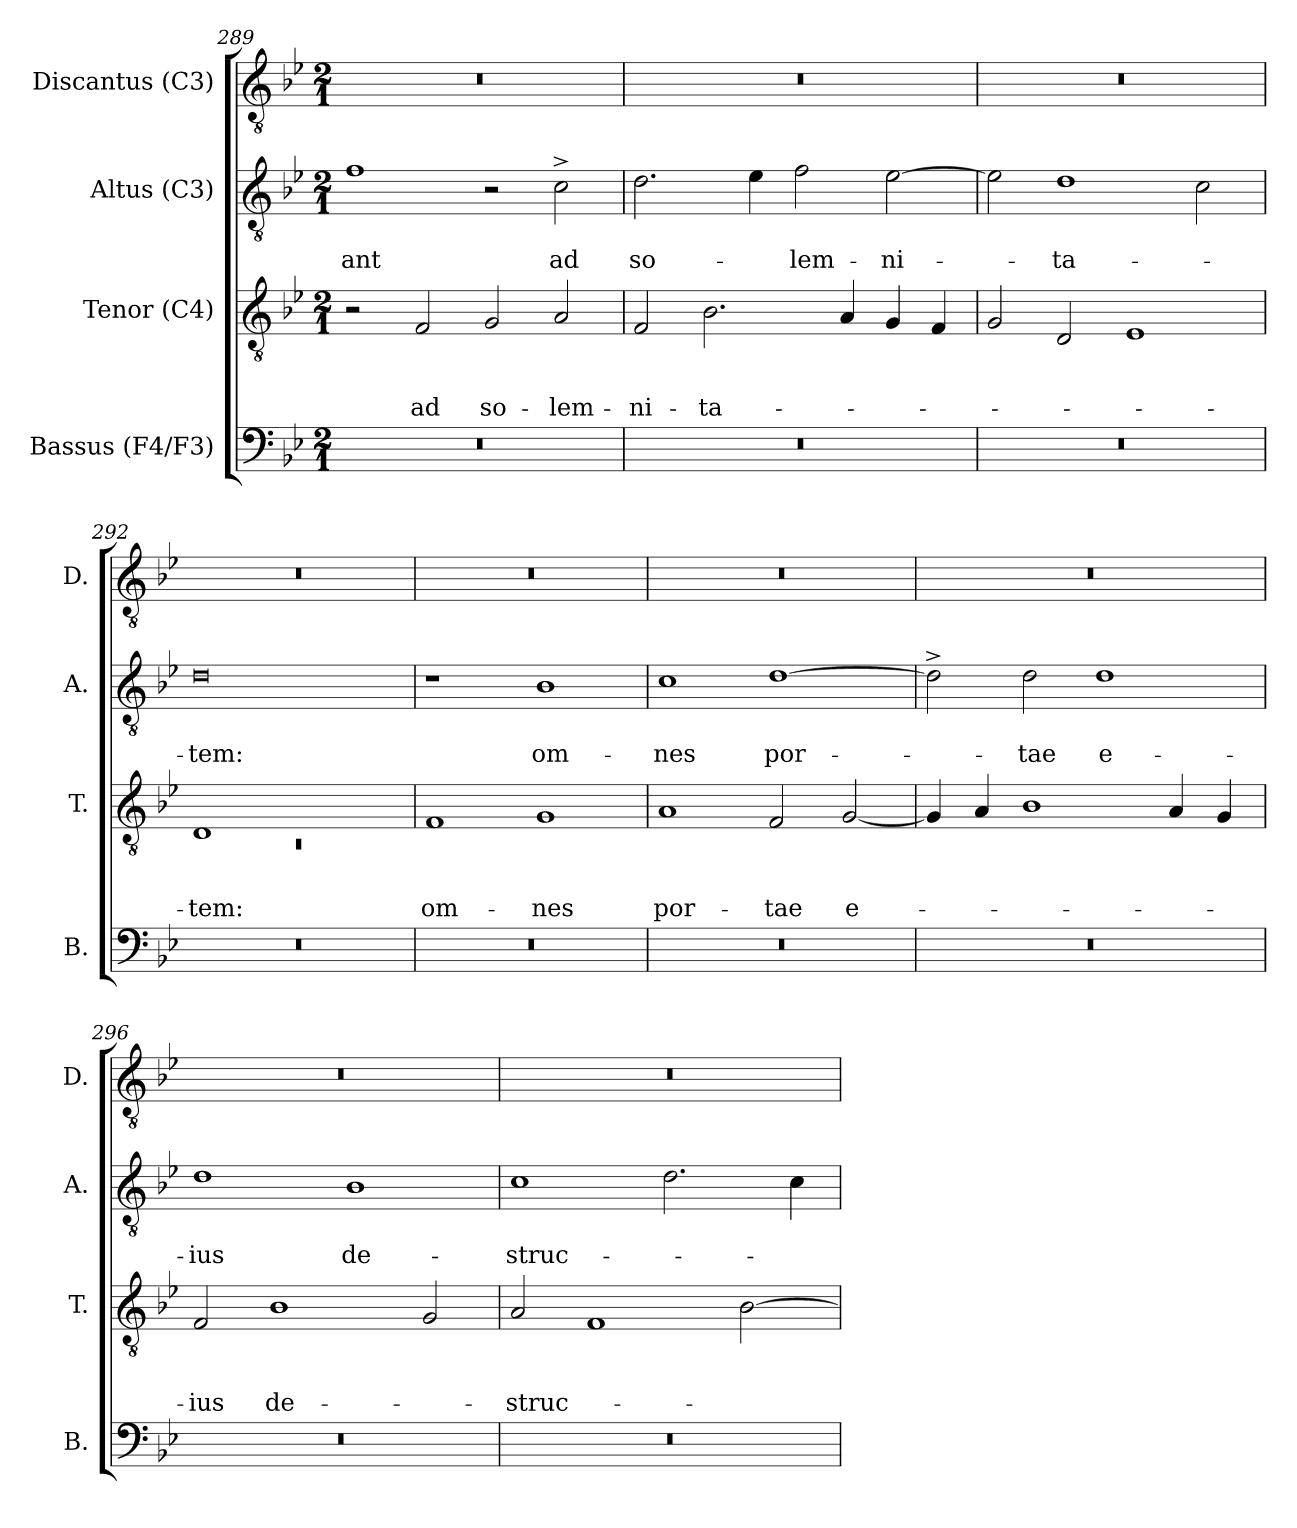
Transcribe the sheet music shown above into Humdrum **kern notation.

**kern	**kern	**text	**text	**text	**kern	**text	**text	**kern
*part4	*part3	*part3	*part3	*part3	*part2	*part2	*part2	*part1
*staff4	*staff3	*staff3	*staff3	*staff3	*staff2	*staff2	*staff2	*staff1
*I"Bassus (F4/F3)	*I"Tenor (C4)	*	*	*	*I"Altus (C3)	*	*	*I"Discantus (C3)
*I'B.	*I'T.	*	*	*	*I'A.	*	*	*I'D.
!!LO:LB:g=z
*clefF4	*clefGv2	*	*	*	*clefGv2	*	*	*clefGv2
*k[b-e-]	*k[b-e-]	*	*	*	*k[b-e-]	*	*	*k[b-e-]
*B-:	*B-:	*	*	*	*B-:	*	*	*B-:
*M2/1	*M2/1	*	*	*	*M2/1	*	*	*M2/1
=289	=289	=289	=289	=289	=289	=289	=289	=289
!	!	!	!	!	!	!	!LO:LY:b	!
0r	2r	.	.	.	1f	.	-ant	0r
!	!	!	!	!LO:LY:b	!	!	!	!
.	2F/	.	.	ad	.	.	.	.
!	!	!	!	!LO:LY:b	!	!	!	!
.	2G/	.	.	so-	2r	.	.	.
!	!	!	!	!LO:LY:b	!	!	!LO:LY:b	!
.	2A/	.	.	-lem-	2c^>\	.	ad	.
=290	=290	=290	=290	=290	=290	=290	=290	=290
!	!	!	!	!LO:LY:b	!	!	!LO:LY:b	!
0r	2F/	.	.	-ni-	2.d\	.	so-	0r
!	!	!	!	!LO:LY:b	!	!	!	!
.	2.B-\	.	.	-ta-	.	.	.	.
.	.	.	.	.	4e-\	.	.	.
!	!	!	!	!	!	!	!LO:LY:b	!
.	.	.	.	.	2f\	.	-lem-	.
.	4A/	.	.	.	.	.	.	.
!	!	!	!	!	!	!	!LO:LY:b	!
.	4G/	.	.	.	[>2e-\	.	-ni-	.
.	4F/	.	.	.	.	.	.	.
=291	=291	=291	=291	=291	=291	=291	=291	=291
0r	2G/	.	.	.	2e-\]	.	.	0r
!	!	!	!	!	!	!	!LO:LY:b	!
.	2D/	.	.	.	1d	.	-ta-	.
.	1E-	.	.	.	.	.	.	.
.	.	.	.	.	2c\	.	.	.
=292	=292	=292	=292	=292	=292	=292	=292	=292
*	*^	*	*	*	*	*	*	*
!	!	!LO:N:vis=1	!	!	!LO:LY:b	!	!	!LO:LY:b	!
0r	1D	0rC	.	.	-tem:	0d	.	-tem:	0r
.	1ryy	.	.	.	.	.	.	.	.
*	*v	*v	*	*	*	*	*	*	*
=293	=293	=293	=293	=293	=293	=293	=293	=293
!	!	!	!	!LO:LY:b	!	!	!	!
0r	1F	.	.	om-	1r	.	.	0r
!	!	!	!	!LO:LY:b	!	!	!LO:LY:b	!
.	1G	.	.	-nes	1B-	.	om-	.
!!LO:LB:g=z
=294	=294	=294	=294	=294	=294	=294	=294	=294
!	!	!	!	!LO:LY:b	!	!	!LO:LY:b	!
0r	1A	.	.	por-	1c	.	-nes	0r
!	!	!	!	!LO:LY:b	!	!	!LO:LY:b	!
.	2F/	.	.	-tae	[>1d	.	por-	.
!	!	!	!	!LO:LY:b:rj	!	!	!	!
.	[<2G/	.	.	e-	.	.	.	.
=295	=295	=295	=295	=295	=295	=295	=295	=295
0r	4G/]	.	.	.	2d^>\]	.	.	0r
.	4A/	.	.	.	.	.	.	.
!	!	!	!	!	!	!	!LO:LY:b	!
.	1B-	.	.	.	2d\	.	-tae	.
!	!	!	!	!	!	!	!LO:LY:b:rj	!
.	.	.	.	.	1d	.	e-	.
.	4A/	.	.	.	.	.	.	.
.	4G/	.	.	.	.	.	.	.
=296	=296	=296	=296	=296	=296	=296	=296	=296
!	!	!	!	!LO:LY:b	!	!	!LO:LY:b	!
0r	2F/	.	.	-ius	1d	.	-ius	0r
!	!	!	!	!LO:LY:b	!	!	!	!
.	1B-	.	.	de-	.	.	.	.
!	!	!	!	!	!	!	!LO:LY:b	!
.	.	.	.	.	1B-	.	de-	.
.	2G/	.	.	.	.	.	.	.
=297	=297	=297	=297	=297	=297	=297	=297	=297
!	!	!	!	!LO:LY:b	!	!	!LO:LY:b	!
0r	2A/	.	.	-struc-	1c	.	-struc-	0r
.	1F	.	.	.	.	.	.	.
.	.	.	.	.	2.d\	.	.	.
.	[>2B-\	.	.	.	.	.	.	.
.	.	.	.	.	4c\	.	.	.
=	=	=	=	=	=	=	=	=
*-	*-	*-	*-	*-	*-	*-	*-	*-
